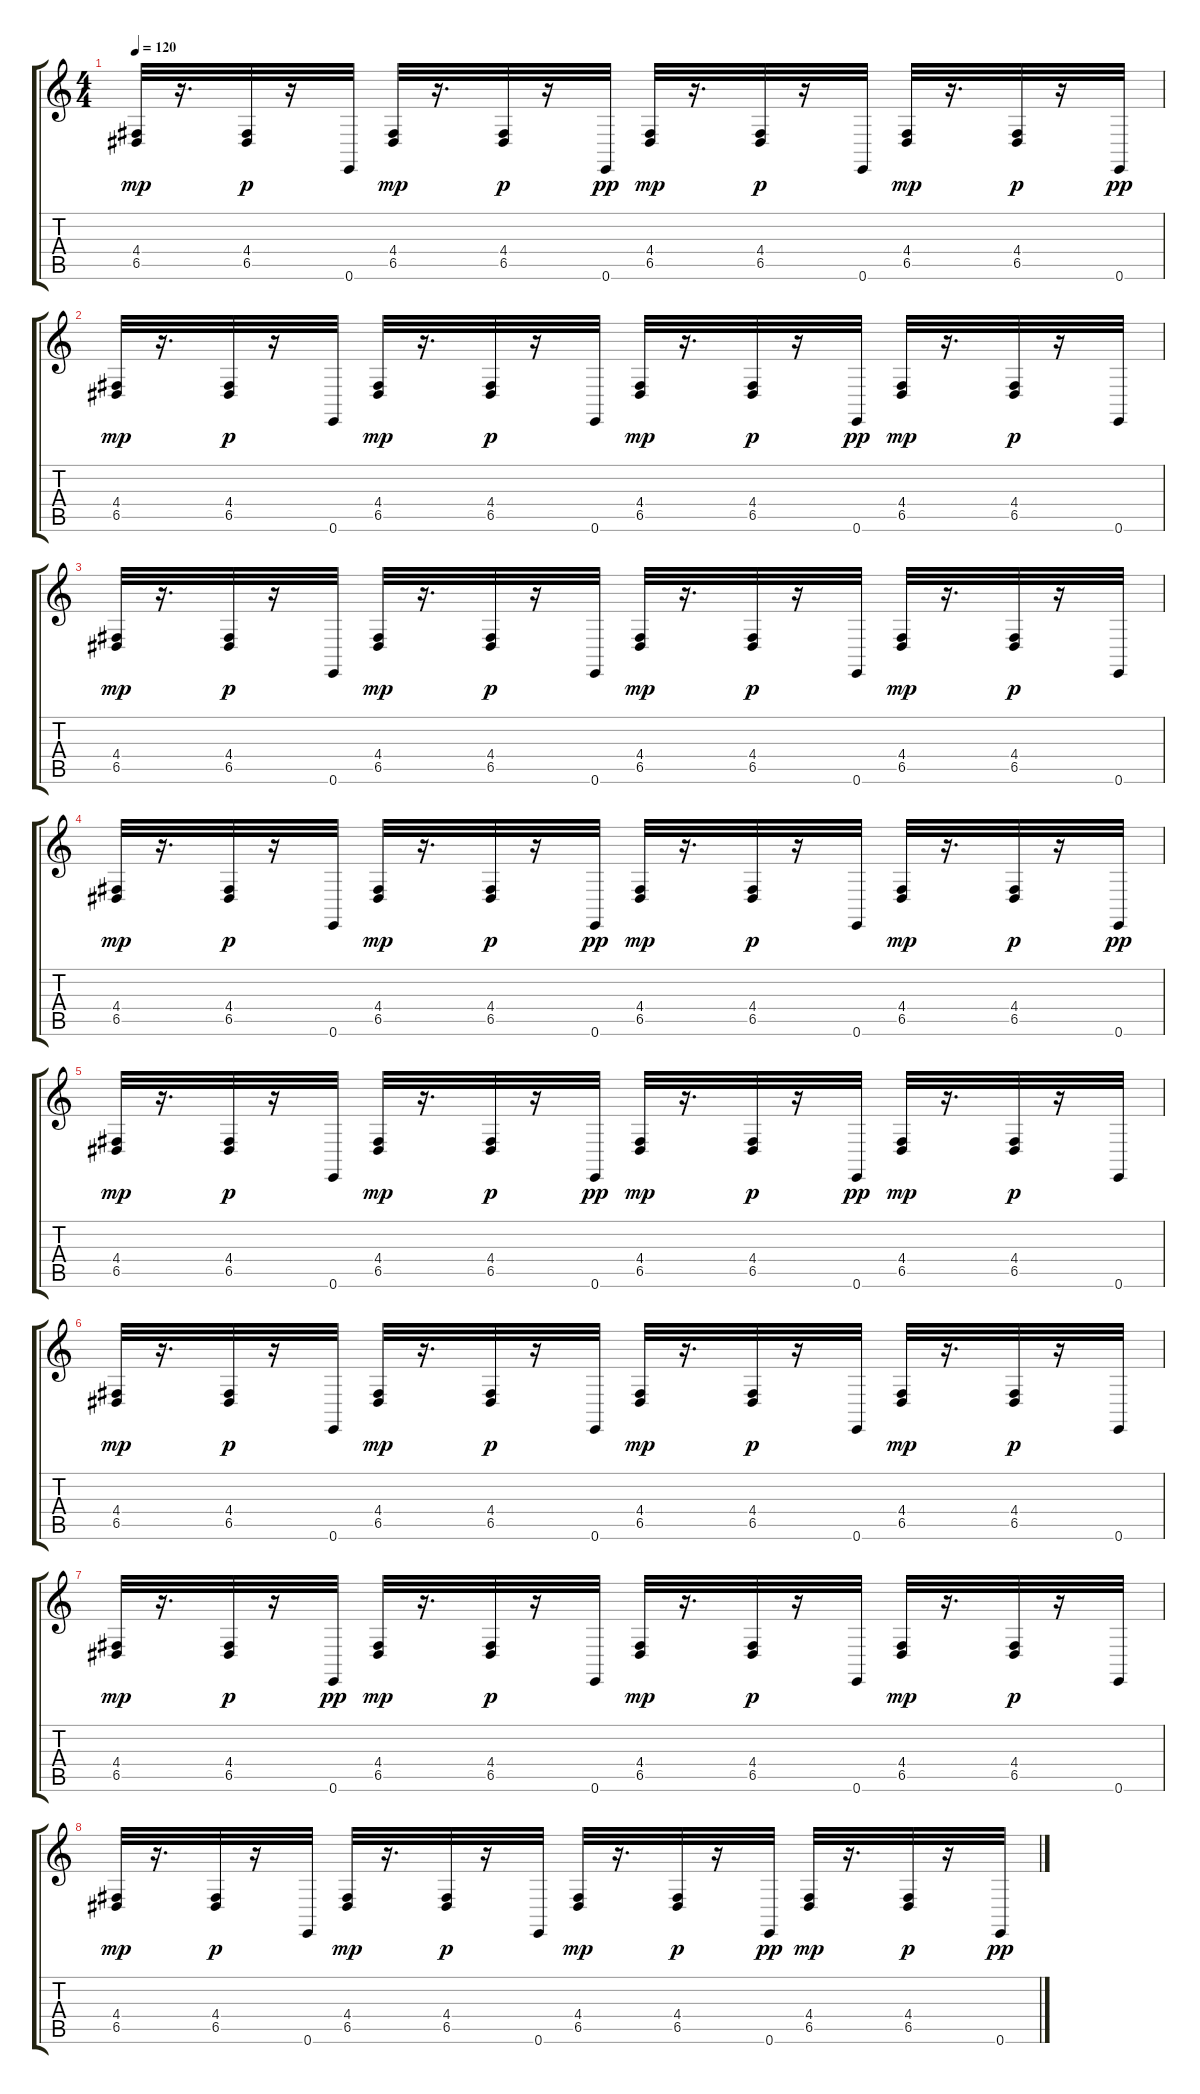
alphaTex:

\track "" {instrument violin}
\staff {score tabs}
\tuning (E4 B3 G3 D3 A2 E2) {hide}
\ts (4 4)
\tempo 120
\clef g2
\ks c
(4.4 6.5).32{dy mp} r.16{d} (4.4 6.5).32{dy p} r.16 0.6.32 (4.4 6.5).32{dy mp} r.16{d} (4.4 6.5).32{dy p} r.16 0.6.32{dy pp} (4.4 6.5).32{dy mp} r.16{d} (4.4 6.5).32{dy p} r.16 0.6.32 (4.4 6.5).32{dy mp} r.16{d} (4.4 6.5).32{dy p} r.16 0.6.32{dy pp} |
(4.4 6.5).32{dy mp} r.16{d} (4.4 6.5).32{dy p} r.16 0.6.32 (4.4 6.5).32{dy mp} r.16{d} (4.4 6.5).32{dy p} r.16 0.6.32 (4.4 6.5).32{dy mp} r.16{d} (4.4 6.5).32{dy p} r.16 0.6.32{dy pp} (4.4 6.5).32{dy mp} r.16{d} (4.4 6.5).32{dy p} r.16 0.6.32 |
(4.4 6.5).32{dy mp} r.16{d} (4.4 6.5).32{dy p} r.16 0.6.32 (4.4 6.5).32{dy mp} r.16{d} (4.4 6.5).32{dy p} r.16 0.6.32 (4.4 6.5).32{dy mp} r.16{d} (4.4 6.5).32{dy p} r.16 0.6.32 (4.4 6.5).32{dy mp} r.16{d} (4.4 6.5).32{dy p} r.16 0.6.32 |
(4.4 6.5).32{dy mp} r.16{d} (4.4 6.5).32{dy p} r.16 0.6.32 (4.4 6.5).32{dy mp} r.16{d} (4.4 6.5).32{dy p} r.16 0.6.32{dy pp} (4.4 6.5).32{dy mp} r.16{d} (4.4 6.5).32{dy p} r.16 0.6.32 (4.4 6.5).32{dy mp} r.16{d} (4.4 6.5).32{dy p} r.16 0.6.32{dy pp} |
(4.4 6.5).32{dy mp} r.16{d} (4.4 6.5).32{dy p} r.16 0.6.32 (4.4 6.5).32{dy mp} r.16{d} (4.4 6.5).32{dy p} r.16 0.6.32{dy pp} (4.4 6.5).32{dy mp} r.16{d} (4.4 6.5).32{dy p} r.16 0.6.32{dy pp} (4.4 6.5).32{dy mp} r.16{d} (4.4 6.5).32{dy p} r.16 0.6.32 |
(4.4 6.5).32{dy mp} r.16{d} (4.4 6.5).32{dy p} r.16 0.6.32 (4.4 6.5).32{dy mp} r.16{d} (4.4 6.5).32{dy p} r.16 0.6.32 (4.4 6.5).32{dy mp} r.16{d} (4.4 6.5).32{dy p} r.16 0.6.32 (4.4 6.5).32{dy mp} r.16{d} (4.4 6.5).32{dy p} r.16 0.6.32 |
(4.4 6.5).32{dy mp} r.16{d} (4.4 6.5).32{dy p} r.16 0.6.32{dy pp} (4.4 6.5).32{dy mp} r.16{d} (4.4 6.5).32{dy p} r.16 0.6.32 (4.4 6.5).32{dy mp} r.16{d} (4.4 6.5).32{dy p} r.16 0.6.32 (4.4 6.5).32{dy mp} r.16{d} (4.4 6.5).32{dy p} r.16 0.6.32 |
(4.4 6.5).32{dy mp} r.16{d} (4.4 6.5).32{dy p} r.16 0.6.32 (4.4 6.5).32{dy mp} r.16{d} (4.4 6.5).32{dy p} r.16 0.6.32 (4.4 6.5).32{dy mp} r.16{d} (4.4 6.5).32{dy p} r.16 0.6.32{dy pp} (4.4 6.5).32{dy mp} r.16{d} (4.4 6.5).32{dy p} r.16 0.6.32{dy pp}
